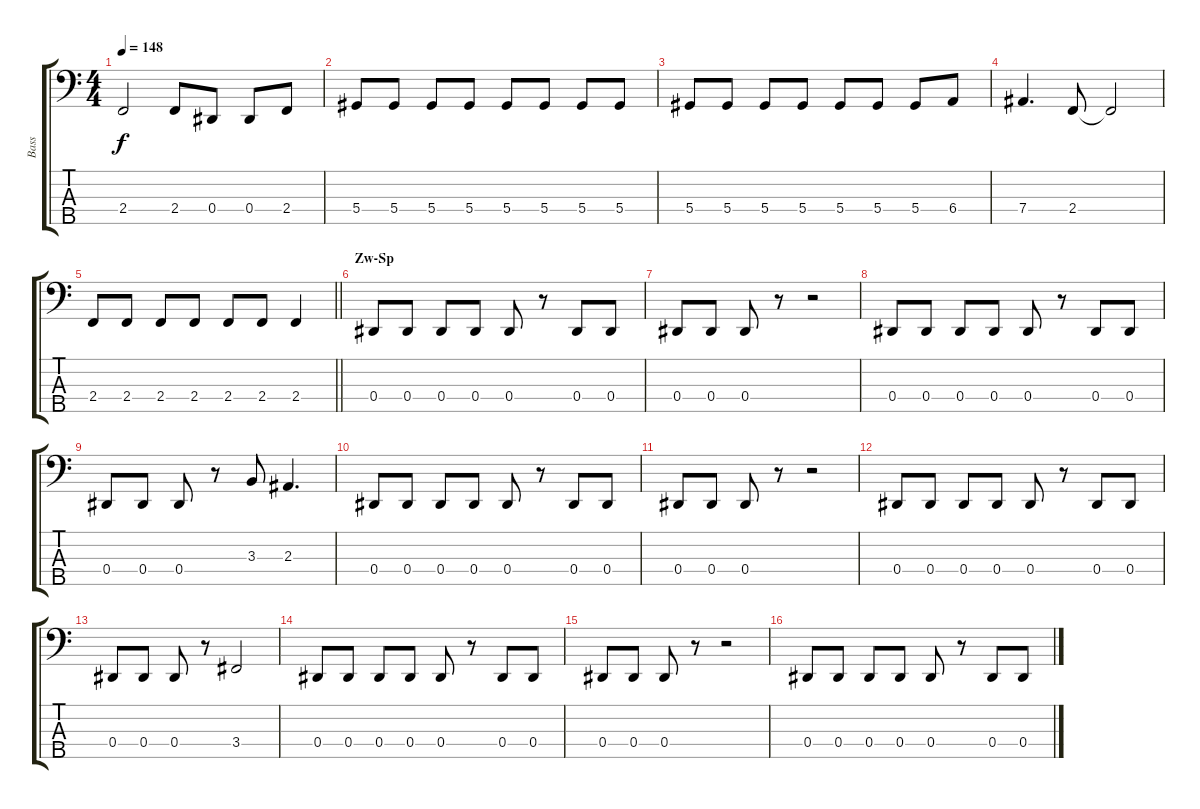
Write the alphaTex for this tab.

\track ("Bass" "Bass") {instrument electricbassfinger}
\staff {score tabs}
\tuning (Gb2 Db2 Ab1 Eb1 Bb0) {hide}
\ts (4 4)
\tempo 148
\clef f4
\ks c
2.4{t}.2{dy f} 2.4.8 0.4.8 0.4.8 2.4.8 |
5.4.8 5.4.8 5.4.8 5.4.8 5.4.8 5.4.8 5.4.8 5.4.8 |
5.4.8 5.4.8 5.4.8 5.4.8 5.4.8 5.4.8 5.4.8 6.4.8 |
7.4.4{d} 2.4.8 2.4{t}.2 |
\barLineRight lightlight
2.4.8 2.4.8 2.4.8 2.4.8 2.4.8 2.4.8 2.4.4 |
\section ("" "Zw-Sp")
0.4.8 0.4.8 0.4.8 0.4.8 0.4.8 r.8 0.4.8 0.4.8 |
0.4.8 0.4.8 0.4.8 r.8 r.2 |
0.4.8 0.4.8 0.4.8 0.4.8 0.4.8 r.8 0.4.8 0.4.8 |
0.4.8 0.4.8 0.4.8 r.8 3.3.8 2.3.4{d} |
0.4.8 0.4.8 0.4.8 0.4.8 0.4.8 r.8 0.4.8 0.4.8 |
0.4.8 0.4.8 0.4.8 r.8 r.2 |
0.4.8 0.4.8 0.4.8 0.4.8 0.4.8 r.8 0.4.8 0.4.8 |
0.4.8 0.4.8 0.4.8 r.8 3.4.2 |
0.4.8 0.4.8 0.4.8 0.4.8 0.4.8 r.8 0.4.8 0.4.8 |
0.4.8 0.4.8 0.4.8 r.8 r.2 |
0.4.8 0.4.8 0.4.8 0.4.8 0.4.8 r.8 0.4.8 0.4.8
